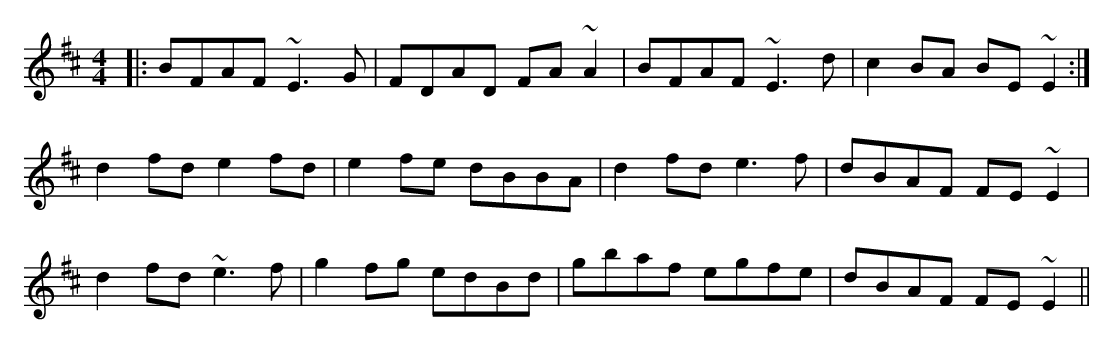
X:1
M:4/4
K:D
|:BFAF ~E3 G|FDAD FA ~A2|BFAF ~E3 d|c2 BA BE ~E2:|
d2 fd e2 fd|e2 fe dBBA|d2 fd e3 f|dBAF FE ~E2|
d2 fd ~e3 f|g2 fg edBd|gbaf egfe|dBAF FE ~E2||
